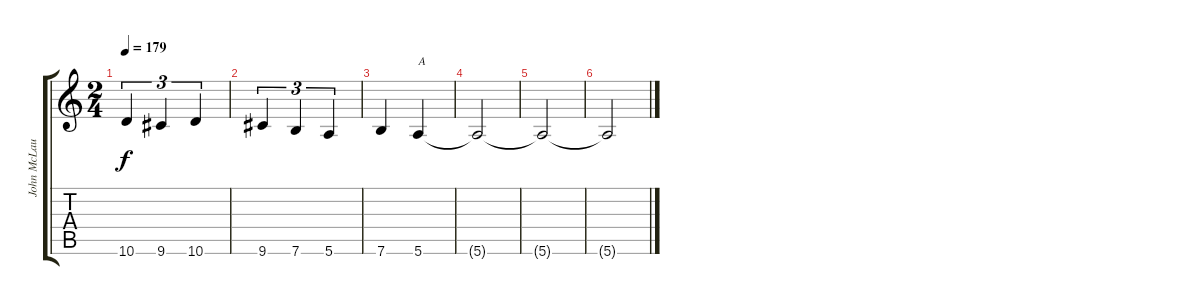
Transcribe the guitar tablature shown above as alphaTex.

\track ("John McLaughlin" "John McLau") {instrument overdrivenguitar}
\staff {score tabs}
\tuning (E4 B3 G3 D3 A2 E2) {hide}
\ts (2 4)
\tempo 179
\clef g2
\ks c
10.6.4{tu (3 2) dy f} 9.6.4{tu (3 2)} 10.6.4{tu (3 2)} |
9.6.4{tu (3 2)} 7.6.4{tu (3 2)} 5.6.4{tu (3 2)} |
7.6.4 5.6.4{txt "A"} |
5.6{t}.2 |
5.6{t}.2 |
5.6{t}.2
